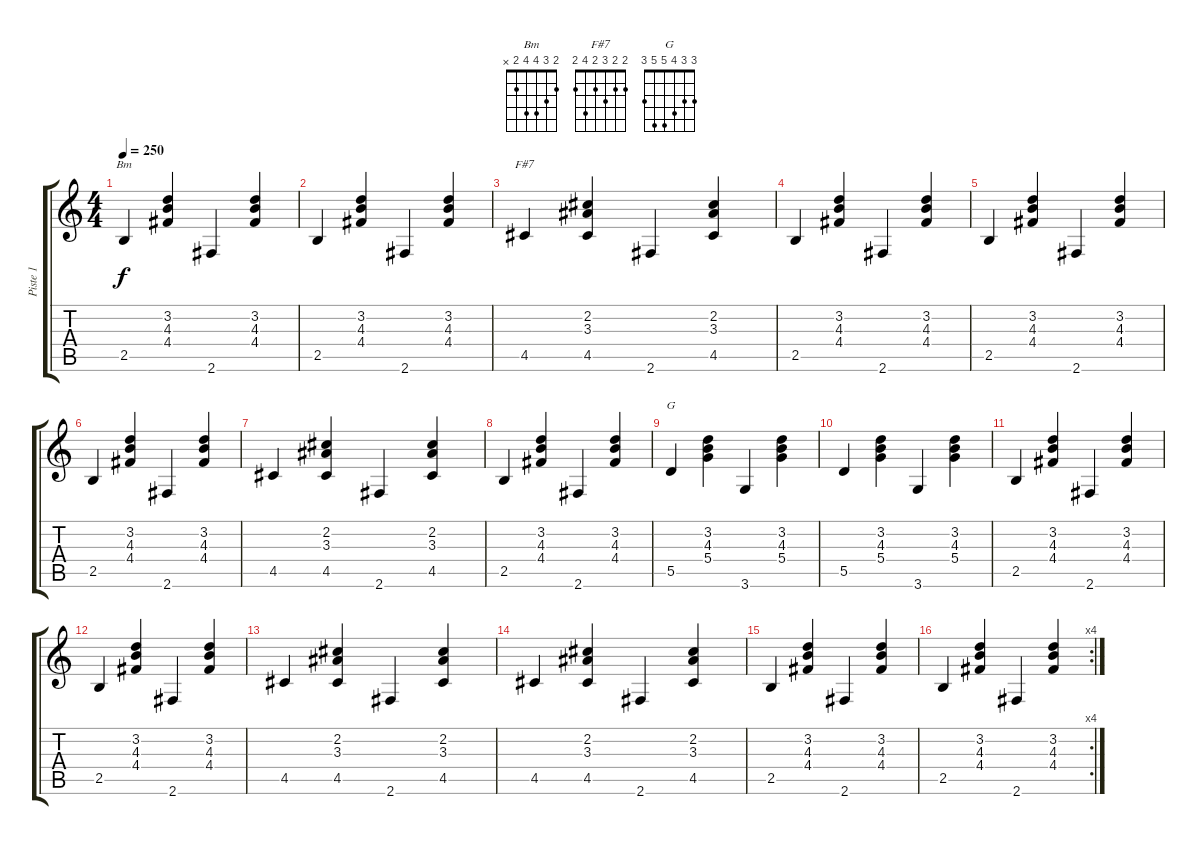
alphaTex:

\track ("Piste 1" "Piste 1") {instrument acousticguitarnylon}
\staff {score tabs}
\tuning (E4 B3 G3 D3 A2 E2) {hide}
\chord ("Bm" 2 3 4 4 2 x)
\chord ("F#7" 2 2 3 2 4 2)
\chord ("G" 3 3 4 5 5 3)
\ts (4 4)
\tempo 250
\clef g2
\ks c
2.5.4{ch "Bm" dy f} (3.2 4.3 4.4).4 2.6.4 (3.2 4.3 4.4).4 |
2.5.4 (3.2 4.3 4.4).4 2.6.4 (3.2 4.3 4.4).4 |
4.5.4{ch "F#7"} (2.2 3.3 4.5).4 2.6.4 (2.2 3.3 4.5).4 |
2.5.4 (3.2 4.3 4.4).4 2.6.4 (3.2 4.3 4.4).4 |
2.5.4 (3.2 4.3 4.4).4 2.6.4 (3.2 4.3 4.4).4 |
2.5.4 (3.2 4.3 4.4).4 2.6.4 (3.2 4.3 4.4).4 |
4.5.4 (2.2 3.3 4.5).4 2.6.4 (2.2 3.3 4.5).4 |
2.5.4 (3.2 4.3 4.4).4 2.6.4 (3.2 4.3 4.4).4 |
5.5.4{ch "G"} (3.2 4.3 5.4).4 3.6.4 (3.2 4.3 5.4).4 |
5.5.4 (3.2 4.3 5.4).4 3.6.4 (3.2 4.3 5.4).4 |
2.5.4 (3.2 4.3 4.4).4 2.6.4 (3.2 4.3 4.4).4 |
2.5.4 (3.2 4.3 4.4).4 2.6.4 (3.2 4.3 4.4).4 |
4.5.4 (2.2 3.3 4.5).4 2.6.4 (2.2 3.3 4.5).4 |
4.5.4 (2.2 3.3 4.5).4 2.6.4 (2.2 3.3 4.5).4 |
2.5.4 (3.2 4.3 4.4).4 2.6.4 (3.2 4.3 4.4).4 |
\rc 4
2.5.4 (3.2 4.3 4.4).4 2.6.4 (3.2 4.3 4.4).4
